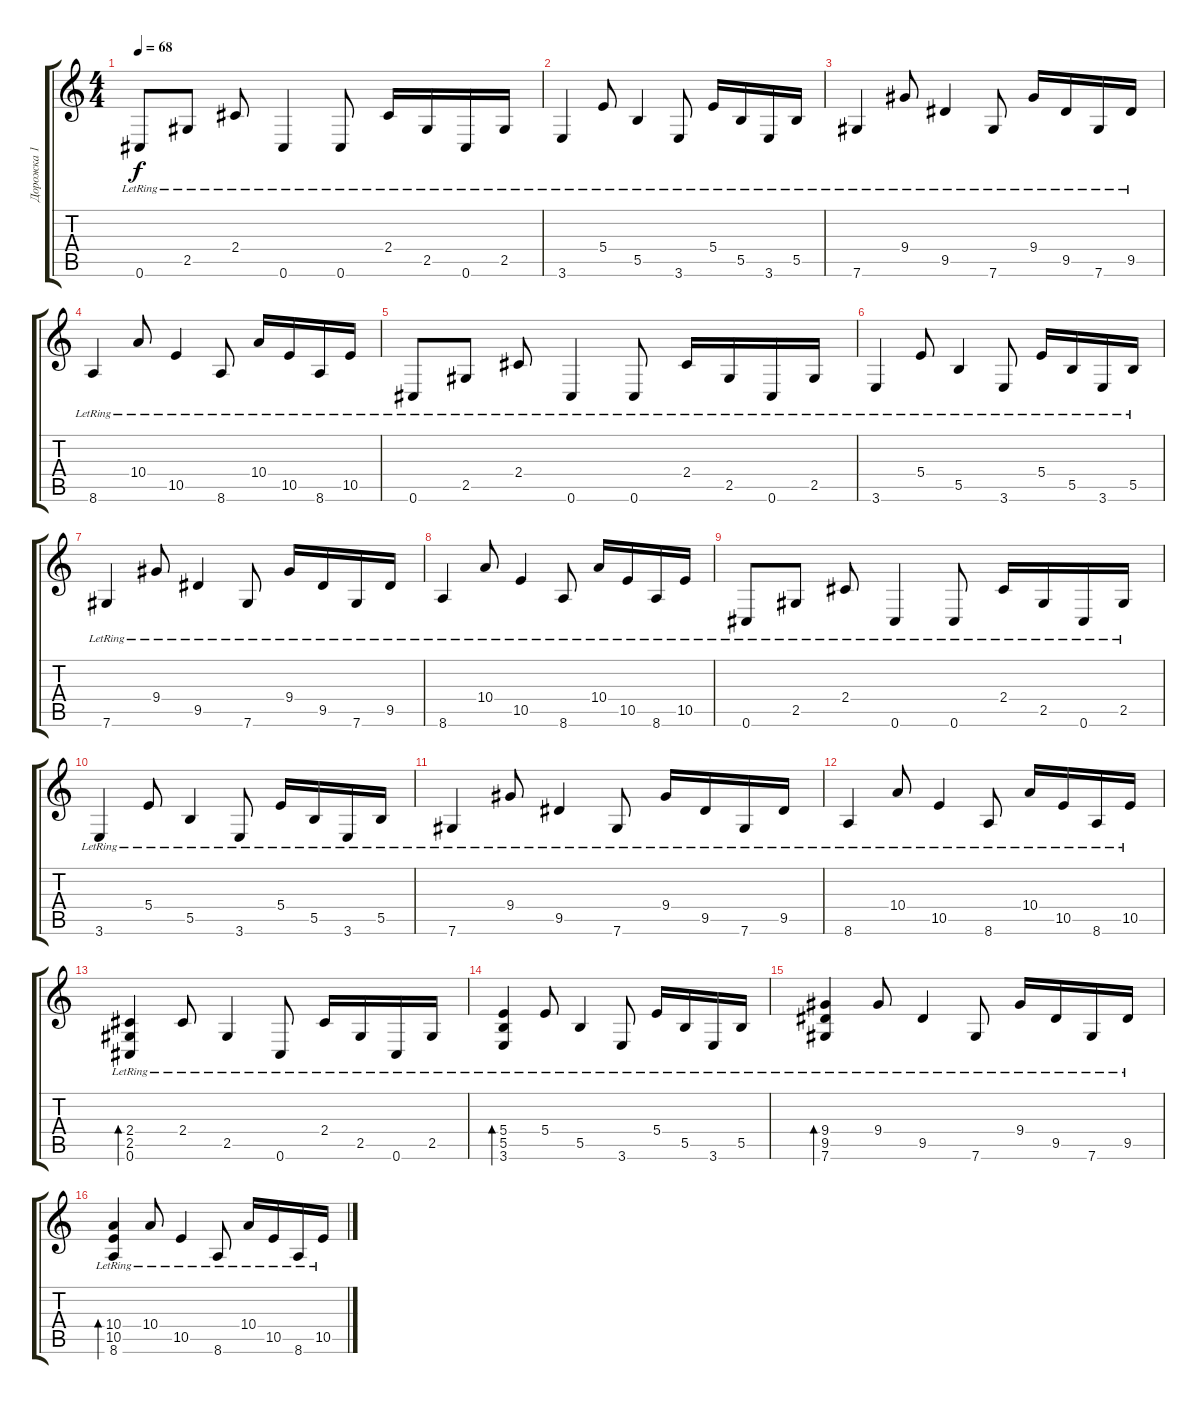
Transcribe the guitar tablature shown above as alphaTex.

\track ("Дорожка 1" "Дорожка 1") {instrument electricguitarclean}
\staff {score tabs}
\tuning (Db4 Ab3 E3 B2 Gb2 Db2) {hide}
\ts (4 4)
\tempo 68
\clef g2
\ks c
0.6{lr}.8{dy f} 2.5{lr}.8 2.4{lr}.8 0.6{lr}.4 0.6{lr}.8 2.4{lr}.16 2.5{lr}.16 0.6{lr}.16 2.5{lr}.16 |
3.6{lr}.4 5.4{lr}.8 5.5{lr}.4 3.6{lr}.8 5.4{lr}.16 5.5{lr}.16 3.6{lr}.16 5.5{lr}.16 |
7.6{lr}.4 9.4{lr}.8 9.5{lr}.4 7.6{lr}.8 9.4{lr}.16 9.5{lr}.16 7.6{lr}.16 9.5{lr}.16 |
8.6{lr}.4 10.4{lr}.8 10.5{lr}.4 8.6{lr}.8 10.4{lr}.16 10.5{lr}.16 8.6{lr}.16 10.5{lr}.16 |
0.6{lr}.8 2.5{lr}.8 2.4{lr}.8 0.6{lr}.4 0.6{lr}.8 2.4{lr}.16 2.5{lr}.16 0.6{lr}.16 2.5{lr}.16 |
3.6{lr}.4 5.4{lr}.8 5.5{lr}.4 3.6{lr}.8 5.4{lr}.16 5.5{lr}.16 3.6{lr}.16 5.5{lr}.16 |
7.6{lr}.4 9.4{lr}.8 9.5{lr}.4 7.6{lr}.8 9.4{lr}.16 9.5{lr}.16 7.6{lr}.16 9.5{lr}.16 |
8.6{lr}.4 10.4{lr}.8 10.5{lr}.4 8.6{lr}.8 10.4{lr}.16 10.5{lr}.16 8.6{lr}.16 10.5{lr}.16 |
0.6{lr}.8 2.5{lr}.8 2.4{lr}.8 0.6{lr}.4 0.6{lr}.8 2.4{lr}.16 2.5{lr}.16 0.6{lr}.16 2.5{lr}.16 |
3.6{lr}.4 5.4{lr}.8 5.5{lr}.4 3.6{lr}.8 5.4{lr}.16 5.5{lr}.16 3.6{lr}.16 5.5{lr}.16 |
7.6{lr}.4 9.4{lr}.8 9.5{lr}.4 7.6{lr}.8 9.4{lr}.16 9.5{lr}.16 7.6{lr}.16 9.5{lr}.16 |
8.6{lr}.4 10.4{lr}.8 10.5{lr}.4 8.6{lr}.8 10.4{lr}.16 10.5{lr}.16 8.6{lr}.16 10.5{lr}.16 |
(2.4 2.5 0.6{lr}).4{bd 120} 2.4{lr}.8 2.5{lr}.4 0.6{lr}.8 2.4{lr}.16 2.5{lr}.16 0.6{lr}.16 2.5{lr}.16 |
(5.4 5.5 3.6{lr}).4{bd 120} 5.4{lr}.8 5.5{lr}.4 3.6{lr}.8 5.4{lr}.16 5.5{lr}.16 3.6{lr}.16 5.5{lr}.16 |
(9.4 9.5 7.6{lr}).4{bd 120} 9.4{lr}.8 9.5{lr}.4 7.6{lr}.8 9.4{lr}.16 9.5{lr}.16 7.6{lr}.16 9.5{lr}.16 |
(10.4 10.5 8.6{lr}).4{bd 120} 10.4{lr}.8 10.5{lr}.4 8.6{lr}.8 10.4{lr}.16 10.5{lr}.16 8.6{lr}.16 10.5{lr}.16
